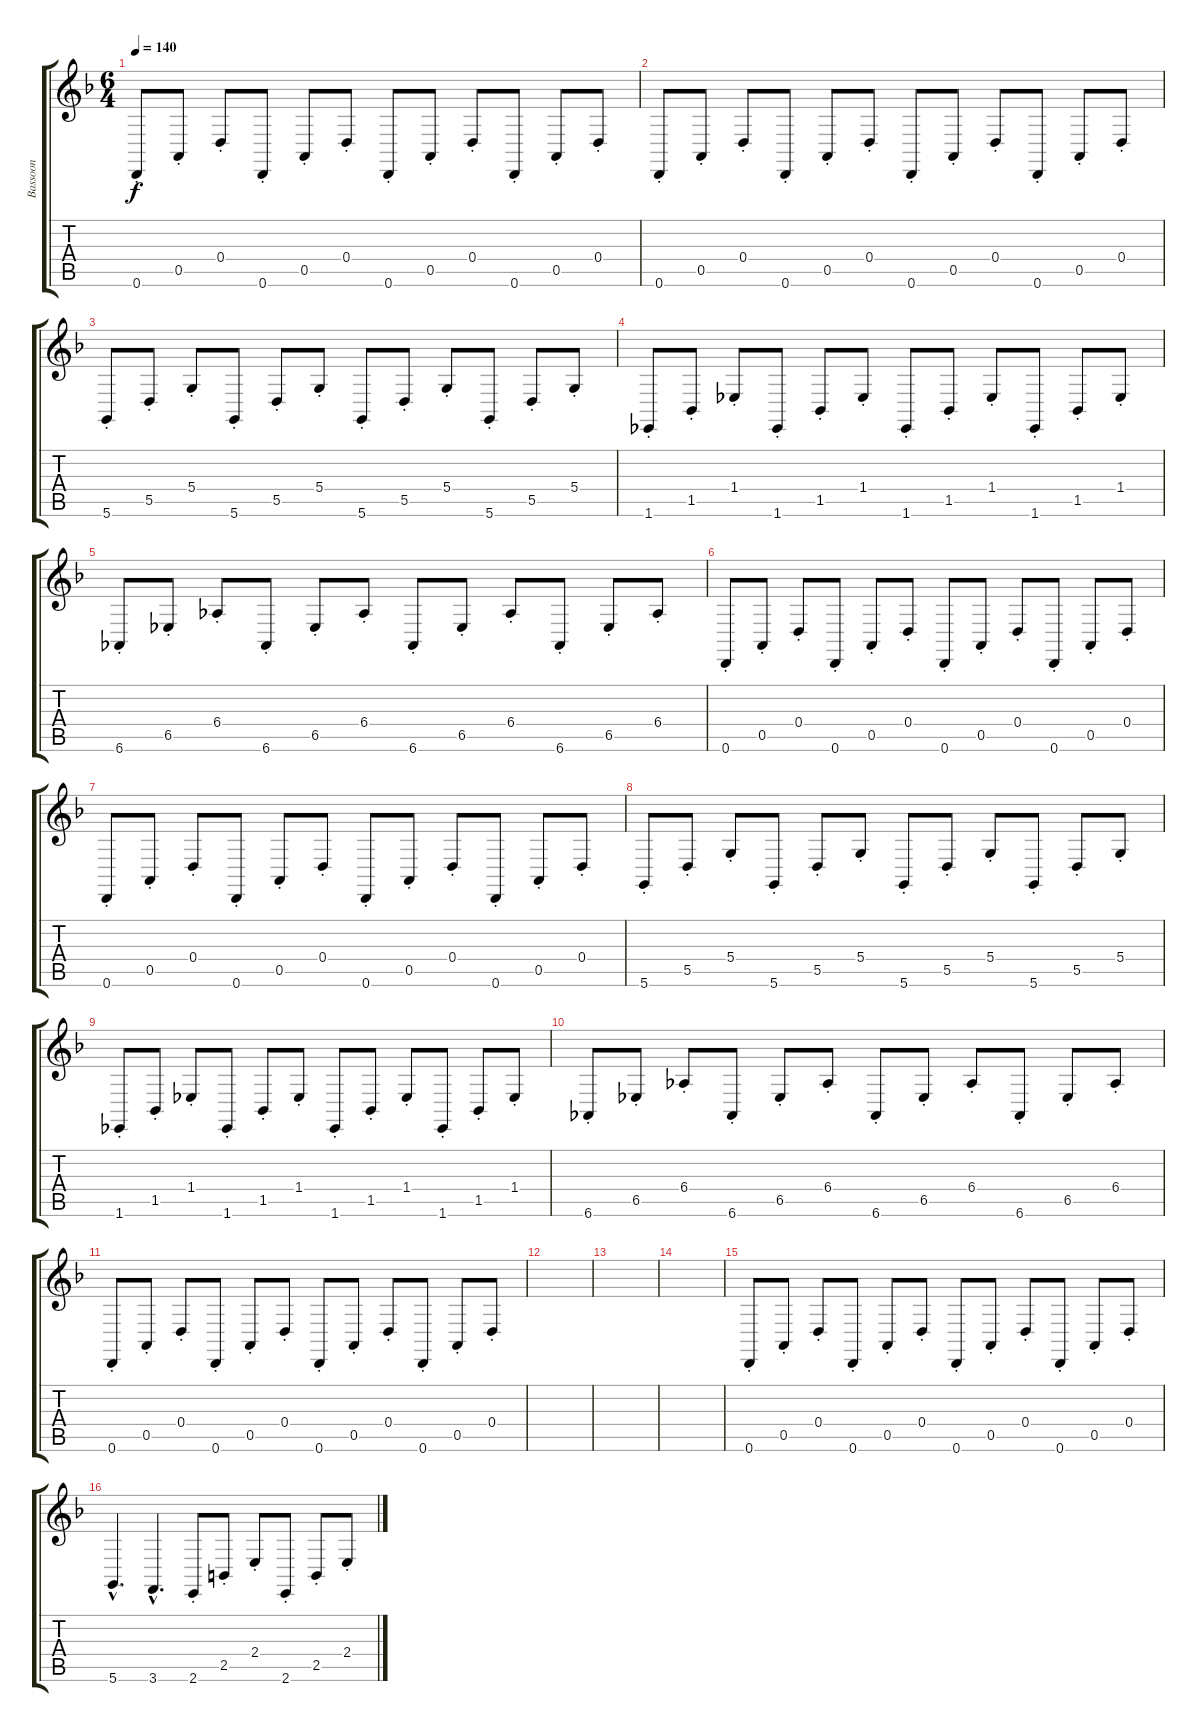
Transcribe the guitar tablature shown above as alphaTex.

\track ("Bassoon" "Bassoon") {instrument oboe}
\staff {score tabs}
\tuning (E4 B3 G3 D3 A2 D2) {hide}
\ts (6 4)
\tempo 140
\clef g2
\ks dminor
0.6{st}.8{dy f instrument oboe} 0.5{st}.8 0.4{st}.8 0.6{st}.8 0.5{st}.8 0.4{st}.8 0.6{st}.8 0.5{st}.8 0.4{st}.8 0.6{st}.8 0.5{st}.8 0.4{st}.8 |
0.6{st}.8 0.5{st}.8 0.4{st}.8 0.6{st}.8 0.5{st}.8 0.4{st}.8 0.6{st}.8 0.5{st}.8 0.4{st}.8 0.6{st}.8 0.5{st}.8 0.4{st}.8 |
5.6{st}.8 5.5{st}.8 5.4{st}.8 5.6{st}.8 5.5{st}.8 5.4{st}.8 5.6{st}.8 5.5{st}.8 5.4{st}.8 5.6{st}.8 5.5{st}.8 5.4{st}.8 |
1.6{st}.8 1.5{st}.8 1.4{st}.8 1.6{st}.8 1.5{st}.8 1.4{st}.8 1.6{st}.8 1.5{st}.8 1.4{st}.8 1.6{st}.8 1.5{st}.8 1.4{st}.8 |
6.6{st}.8 6.5{st}.8 6.4{st}.8 6.6{st}.8 6.5{st}.8 6.4{st}.8 6.6{st}.8 6.5{st}.8 6.4{st}.8 6.6{st}.8 6.5{st}.8 6.4{st}.8 |
0.6{st}.8 0.5{st}.8 0.4{st}.8 0.6{st}.8 0.5{st}.8 0.4{st}.8 0.6{st}.8 0.5{st}.8 0.4{st}.8 0.6{st}.8 0.5{st}.8 0.4{st}.8 |
0.6{st}.8 0.5{st}.8 0.4{st}.8 0.6{st}.8 0.5{st}.8 0.4{st}.8 0.6{st}.8 0.5{st}.8 0.4{st}.8 0.6{st}.8 0.5{st}.8 0.4{st}.8 |
5.6{st}.8 5.5{st}.8 5.4{st}.8 5.6{st}.8 5.5{st}.8 5.4{st}.8 5.6{st}.8 5.5{st}.8 5.4{st}.8 5.6{st}.8 5.5{st}.8 5.4{st}.8 |
1.6{st}.8 1.5{st}.8 1.4{st}.8 1.6{st}.8 1.5{st}.8 1.4{st}.8 1.6{st}.8 1.5{st}.8 1.4{st}.8 1.6{st}.8 1.5{st}.8 1.4{st}.8 |
6.6{st}.8 6.5{st}.8 6.4{st}.8 6.6{st}.8 6.5{st}.8 6.4{st}.8 6.6{st}.8 6.5{st}.8 6.4{st}.8 6.6{st}.8 6.5{st}.8 6.4{st}.8 |
0.6{st}.8 0.5{st}.8 0.4{st}.8 0.6{st}.8 0.5{st}.8 0.4{st}.8 0.6{st}.8 0.5{st}.8 0.4{st}.8 0.6{st}.8 0.5{st}.8 0.4{st}.8 |
|
|
|
0.6{st}.8 0.5{st}.8 0.4{st}.8 0.6{st}.8 0.5{st}.8 0.4{st}.8 0.6{st}.8 0.5{st}.8 0.4{st}.8 0.6{st}.8 0.5{st}.8 0.4{st}.8 |
5.6{hac}.4{d} 3.6{hac}.4{d} 2.6{st}.8 2.5{st}.8 2.4{st}.8 2.6{st}.8 2.5{st}.8 2.4{st}.8
